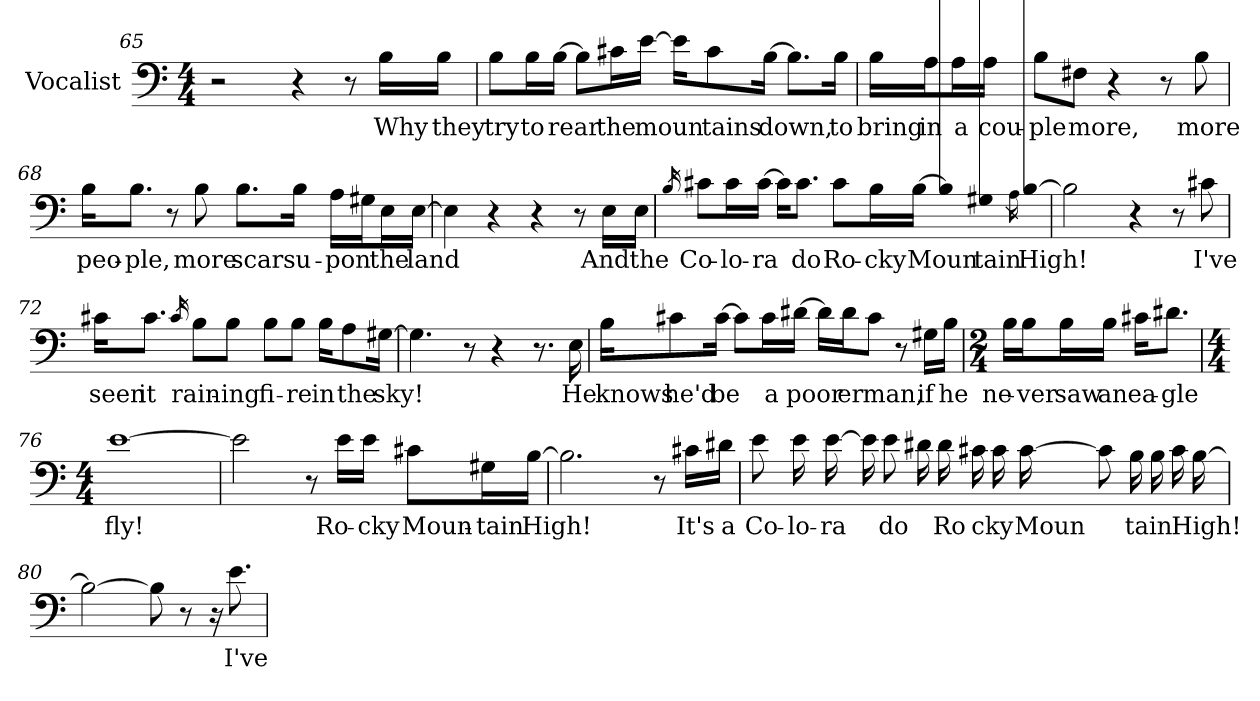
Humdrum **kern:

**kern	**text
*part1	*part1
*staff1	*staff1
*I"Vocalist	*
*clefF4	*
*M4/4	*
=65	=65
2r	.
4r	.
8r	.
16B\LL	Why
16B\JJ	they
=66	=66
8B\L	try
16B\L	to
[16B\JJ	rear
8B\L]	_
16c#X\L	the
[16e\JJ	moun
16e\KL]	_
8c#\	tains
[16B\Jk	down,
8.B\L]	_
16B\Jk	to
=67	=67
16B\LL	bring
16A\J	in
16A\L	a
16A\JJ	cou-
8B\L	-ple
8F#X\J	more,
4r	.
8r	.
8B	more
=68	=68
16B\KL	peo-
8.B\J	-ple,
8r	.
8B	more
8.B\L	scars
16B\Jk	u-
16A\LL	-pon
16G#X\J	_
16E\L	the
[16E\JJ	land
=69	=69
4E]	_
4r	.
4r	.
8r	.
16E\LL	And
16E\JJ	the
=70	=70
16qB	_
8c#X\L	Co-
16c#\L	-lo-
[16c#\JJ	-ra
16c#\KL]	_
8.c#\J	do
8c#\L	Ro-
16B\L	-cky
[16B\JJ	Moun
16B\LL]	_
16G#X\J	tain
16qA\	_
[8B\J	High!
=71	=71
2B]	_
4r	.
8r	.
8c#X	I've
=72	=72
16c#X\KL	seen
8.c#\J	it
16qc#	_
8B\L	rain-
8B\J	-ing
8B\L	fi-
8B\J	-re
16B\KL	in
8A\	the
[16G#X\Jk	sky!
=73	=73
4.G#]	_
8r	.
4r	.
8.r	.
16E	He
=74	=74
16B\KL	knows
8c#X\	he'd
[16c#\Jk	be
8c#\L]	_
16c#\L	a
[16d#X\JJ	poor
16d#\LL]	_
16d#\J	er
8c#\J	man,
8r	.
16G#X\LL	if
16B\JJ	he
=75	=75
*M2/4	*
16B\LL	ne-
16B\J	-ver
16B\L	saw
16B\JJ	an
16c#X\KL	ea-
8.d#X\J	-gle
=76	=76
*M4/4	*
[1e	fly!
=77	=77
2e]	_
8r	.
16e\LL	Ro-
16e\JJ	-cky
8c#X\L	Moun-
16G#X\L	-tain
[16B\JJ	High!
=78	=78
2.B]	_
8r	.
16c#X\LL	It's
16d#X\JJ	a
=79	=79
8e	Co-
16e	-lo-
[16e	-ra
16e]	_
8e	do
16d#X	_
16d#	Ro
16c#X	_
16c#	cky
[16c#	Moun
8c#]	_
16B	tain
16B	_
16c#	_
[16B	High!
=80	=80
2B_	_
8B]	_
8r	.
16r	.
8.e	I've
=	=
*-	*-
